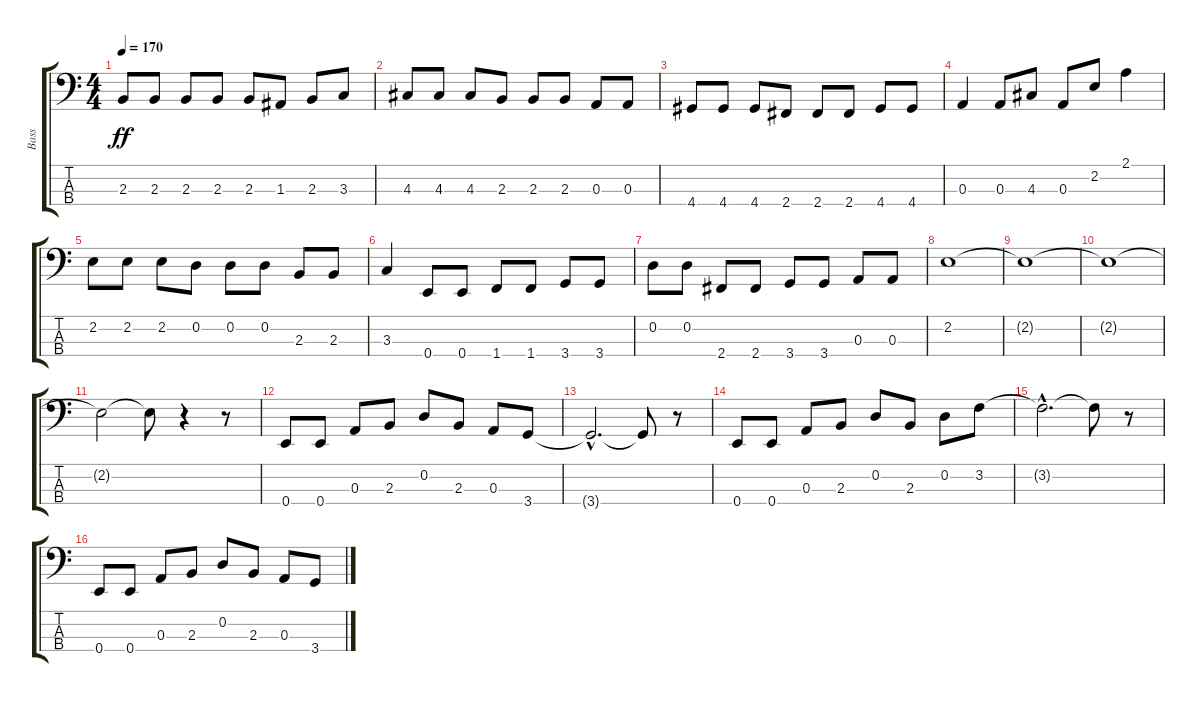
\track ("Bass" "Bass") {instrument electricbasspick}
\staff {score tabs}
\tuning (G2 D2 A1 E1) {hide}
\ts (4 4)
\tempo 170
\clef f4
\ks c
2.3.8{dy ff} 2.3.8 2.3.8 2.3.8 2.3.8 1.3.8 2.3.8 3.3.8 |
4.3.8 4.3.8 4.3.8 2.3.8 2.3.8 2.3.8 0.3.8 0.3.8 |
4.4.8 4.4.8 4.4.8 2.4.8 2.4.8 2.4.8 4.4.8 4.4.8 |
0.3.4 0.3.8 4.3.8 0.3.8 2.2.8 2.1.4 |
2.2.8 2.2.8 2.2.8 0.2.8 0.2.8 0.2.8 2.3.8 2.3.8 |
3.3.4 0.4.8 0.4.8 1.4.8 1.4.8 3.4.8 3.4.8 |
0.2.8 0.2.8 2.4.8 2.4.8 3.4.8 3.4.8 0.3.8 0.3.8 |
2.2.1 |
2.2{t}.1 |
2.2{t}.1 |
2.2{t}.2 2.2{t}.8 r.4 r.8 |
0.4.8 0.4.8 0.3.8 2.3.8 0.2.8 2.3.8 0.3.8 3.4.8 |
3.4{hac t}.2{d} 3.4{t}.8 r.8 |
0.4.8 0.4.8 0.3.8 2.3.8 0.2.8 2.3.8 0.2.8 3.2.8 |
3.2{hac t}.2{d} 3.2{t}.8 r.8 |
0.4.8 0.4.8 0.3.8 2.3.8 0.2.8 2.3.8 0.3.8 3.4.8
